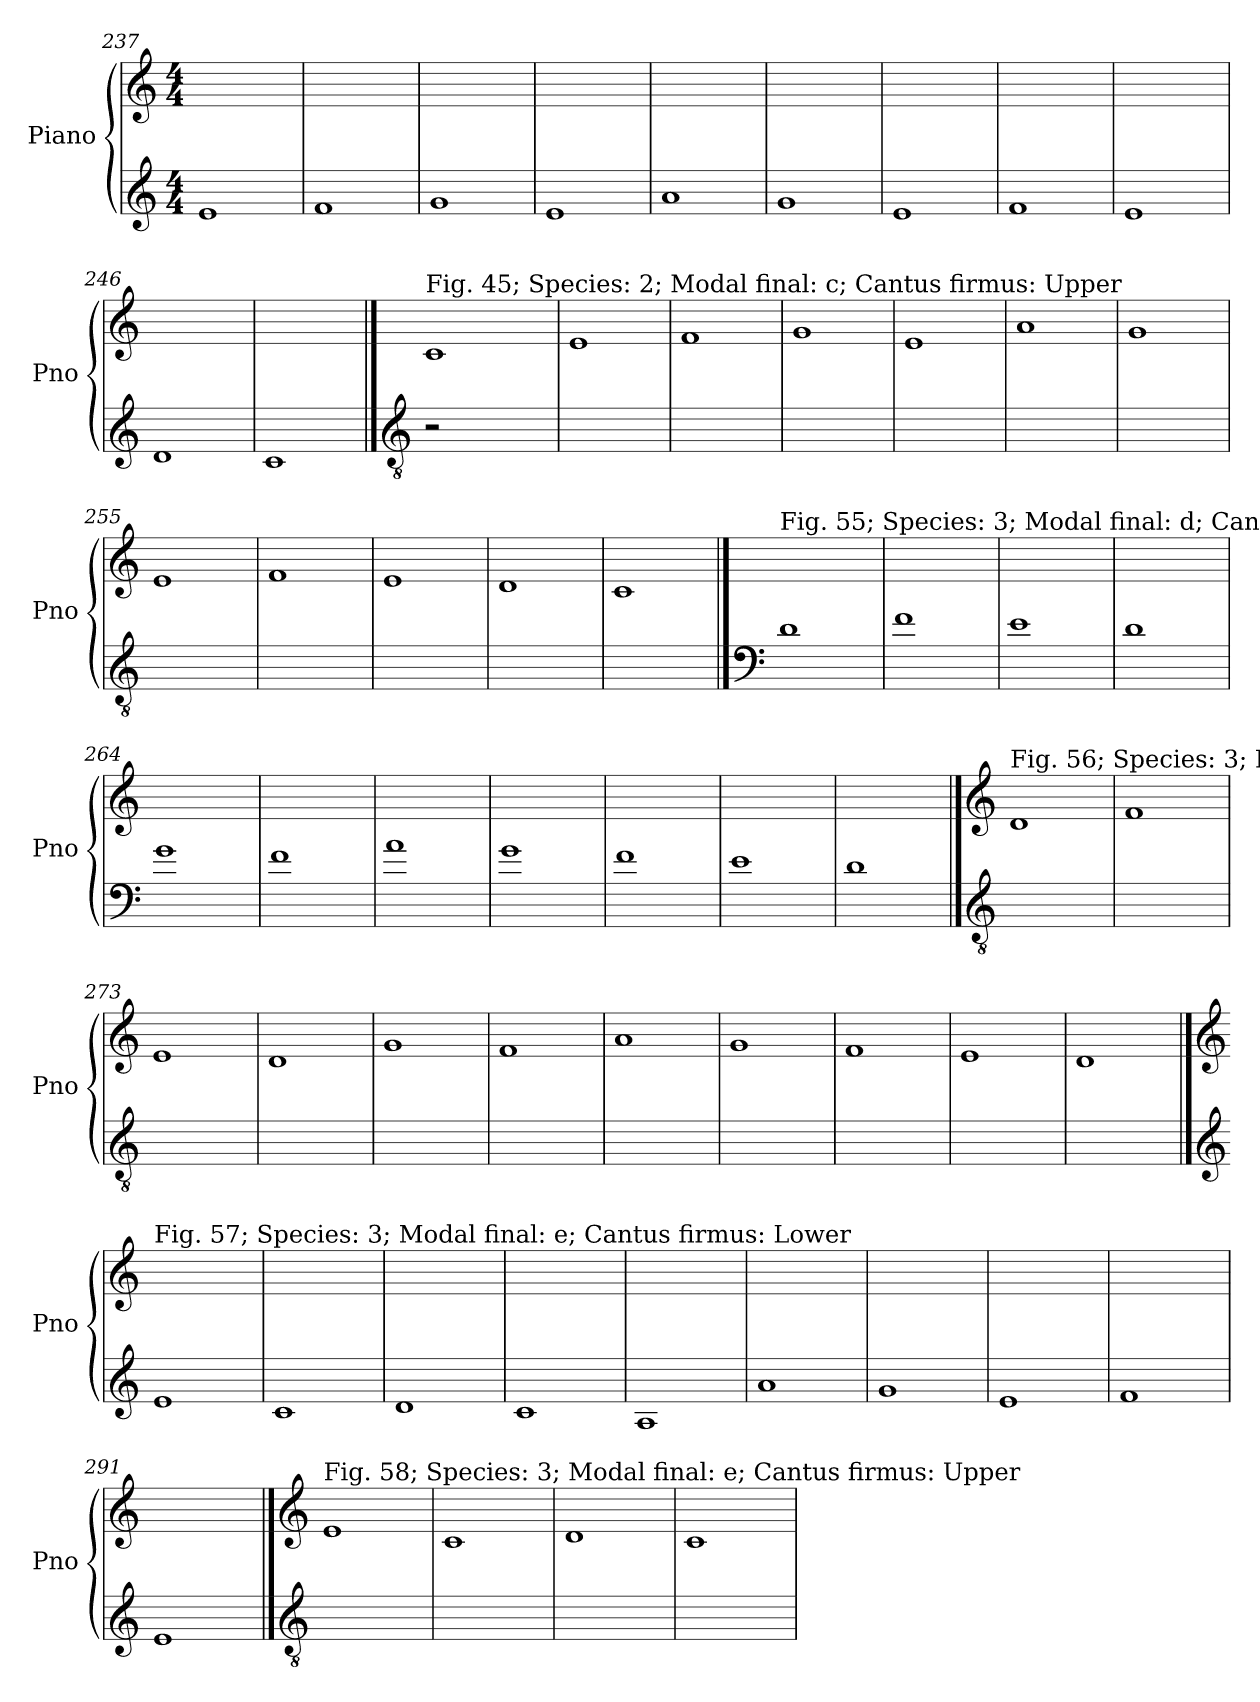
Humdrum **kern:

**kern	**kern
*part2	*part1
*staff2	*staff1
*I"Piano	*I"Piano
*I'Pno	*I'Pno
*clefG2	*clefG2
*k[]	*k[]
*M4/4	*M4/4
=237	=237
1e	1ryy
=238	=238
1f	1ryy
=239	=239
1g	1ryy
=240	=240
1e	1ryy
=241	=241
1a	1ryy
=242	=242
1g	1ryy
=243	=243
1e	1ryy
=244	=244
1f	1ryy
=245	=245
1e	1ryy
=246	=246
1d	1ryy
=247	=247
1c	1ryy
!!LO:LB:g=z
==248	==248
*clefGv2	*
!	!LO:TX:a:t=Fig. 45; Species&colon; 2; Modal final&colon; c; Cantus firmus&colon; Upper
2r	1c
2ryy	.
=249	=249
1ryy	1e
=250	=250
1ryy	1f
=251	=251
1ryy	1g
=252	=252
1ryy	1e
=253	=253
1ryy	1a
=254	=254
1ryy	1g
=255	=255
1ryy	1e
=256	=256
1ryy	1f
=257	=257
1ryy	1e
=258	=258
1ryy	1d
=259	=259
1ryy	1c
!!LO:LB:g=z
==260	==260
*clefF4	*
!	!LO:TX:a:t=Fig. 55; Species&colon; 3; Modal final&colon; d; Cantus firmus&colon; Lower
1d	1ryy
=261	=261
1f	1ryy
=262	=262
1e	1ryy
=263	=263
1d	1ryy
=264	=264
1g	1ryy
!!LO:PB:g=z
=265	=265
1f	1ryy
=266	=266
1a	1ryy
=267	=267
1g	1ryy
=268	=268
1f	1ryy
=269	=269
1e	1ryy
=270	=270
1d	1ryy
!!LO:LB:g=z
==271	==271
*clefGv2	*clefG2
!	!LO:TX:a:t=Fig. 56; Species&colon; 3; Modal final&colon; d; Cantus firmus&colon; Upper
1ryy	1d
=272	=272
1ryy	1f
=273	=273
1ryy	1e
=274	=274
1ryy	1d
=275	=275
1ryy	1g
=276	=276
1ryy	1f
!!LO:LB:g=z
=277	=277
1ryy	1a
=278	=278
1ryy	1g
=279	=279
1ryy	1f
=280	=280
1ryy	1e
=281	=281
1ryy	1d
!!LO:LB:g=z
==282	==282
*clefG2	*clefG2
!	!LO:TX:a:t=Fig. 57; Species&colon; 3; Modal final&colon; e; Cantus firmus&colon; Lower
1e	1ryy
=283	=283
1c	1ryy
=284	=284
1d	1ryy
=285	=285
1c	1ryy
=286	=286
1A	1ryy
!!LO:LB:g=z
=287	=287
1a	1ryy
=288	=288
1g	1ryy
=289	=289
1e	1ryy
=290	=290
1f	1ryy
=291	=291
1e	1ryy
!!LO:LB:g=z
==292	==292
*clefGv2	*clefG2
!	!LO:TX:a:t=Fig. 58; Species&colon; 3; Modal final&colon; e; Cantus firmus&colon; Upper
1ryy	1e
=293	=293
1ryy	1c
=294	=294
1ryy	1d
=295	=295
1ryy	1c
=	=
*-	*-
